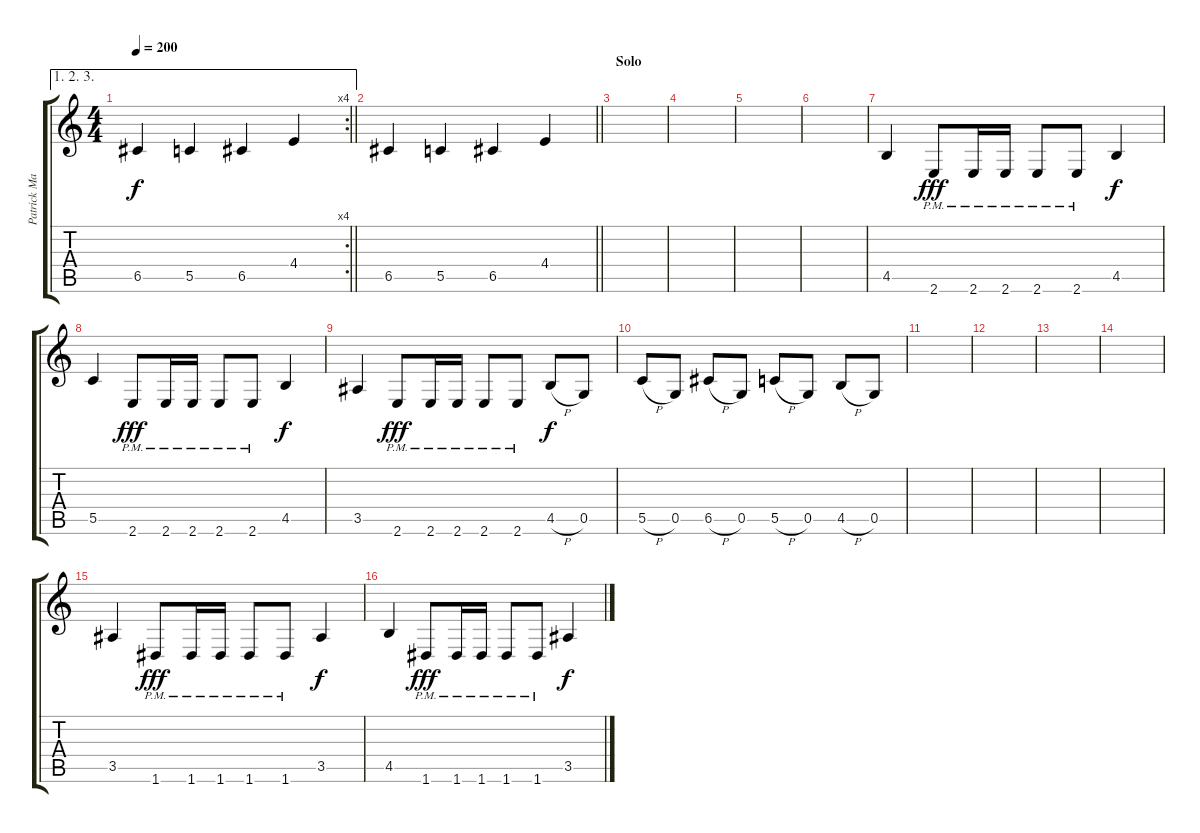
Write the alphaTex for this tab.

\track ("Patrick Mameli" "Patrick Ma") {instrument distortionguitar}
\staff {score tabs}
\tuning (D4 A3 F3 C3 G2 D2) {hide}
\ae (1 2 3)
\rc 4
\ts (4 4)
\tempo 200
\clef g2
\barLineRight lightlight
\ks c
6.5.4{dy f} 5.5.4 6.5.4 4.4.4 |
\barLineRight lightlight
6.5.4 5.5.4 6.5.4 4.4.4 |
\section ("" "Solo")
|
|
|
|
4.5.4 2.6{pm}.8{dy fff} 2.6{pm}.16 2.6{pm}.16 2.6{pm}.8 2.6{pm}.8 4.5.4{dy f} |
5.5.4 2.6{pm}.8{dy fff} 2.6{pm}.16 2.6{pm}.16 2.6{pm}.8 2.6{pm}.8 4.5.4{dy f} |
3.5.4 2.6{pm}.8{dy fff} 2.6{pm}.16 2.6{pm}.16 2.6{pm}.8 2.6{pm}.8 4.5{h}.8{dy f} 0.5.8 |
5.5{h}.8 0.5.8 6.5{h}.8 0.5.8 5.5{h}.8 0.5.8 4.5{h}.8 0.5.8 |
|
|
|
|
3.5.4 1.6{pm}.8{dy fff} 1.6{pm}.16 1.6{pm}.16 1.6{pm}.8 1.6{pm}.8 3.5.4{dy f} |
4.5.4 1.6{pm}.8{dy fff} 1.6{pm}.16 1.6{pm}.16 1.6{pm}.8 1.6{pm}.8 3.5.4{dy f}
